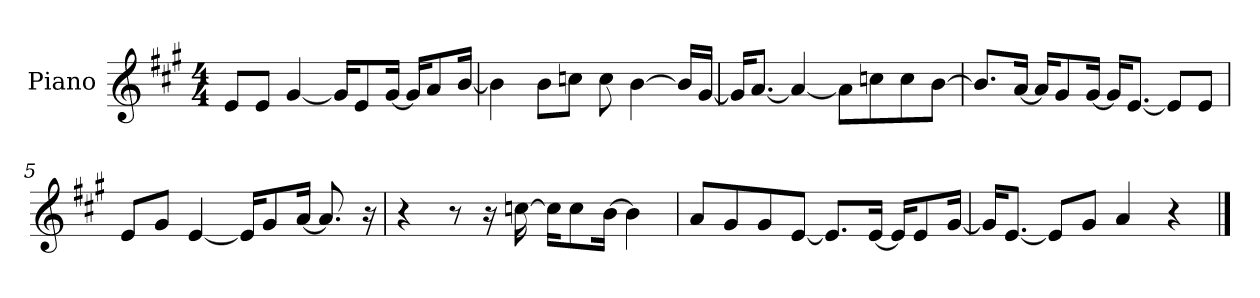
**kern
*part1
*staff1
*I"Piano
*I'P-no
*clefG2
*k[f#c#g#]
*M4/4
*MM90
=1
8e/L
8e/J
[4g#/
16g#/KL]
8e/
[16g#/Jk
16g#/KL]
8a/
[16b/Jk
=2
4b\]
8b\L
8ccn\J
8cc\
[4b\
16b/LL]
[16g#/JJ
=3
16g#/KL]
[8.a/J
4a/_
8a\L]
8ccn\
8cc\
[8b\J
=4
8.b/L]
[16a/Jk
16a/KL]
8g#/
[16g#/Jk
16g#/KL]
[8.e/J
8e/L]
8e/J
!!LO:LB:g=z
=5
8e/L
8g#/J
[4e/
16e/KL]
8g#/
[16a/Jk
8.a/]
16r
=6
4r
8r
16r
[16ccn\
16cc\KL]
8cc\
[16b\Jk
4b\]
=7
8a/L
8g#/
8g#/
[8e/J
8.e/L]
[16e/Jk
16e/KL]
8e/
[16g#/Jk
=8
16g#/KL]
[8.e/J
8e/L]
8g#/J
4a/
4r
==
*-
